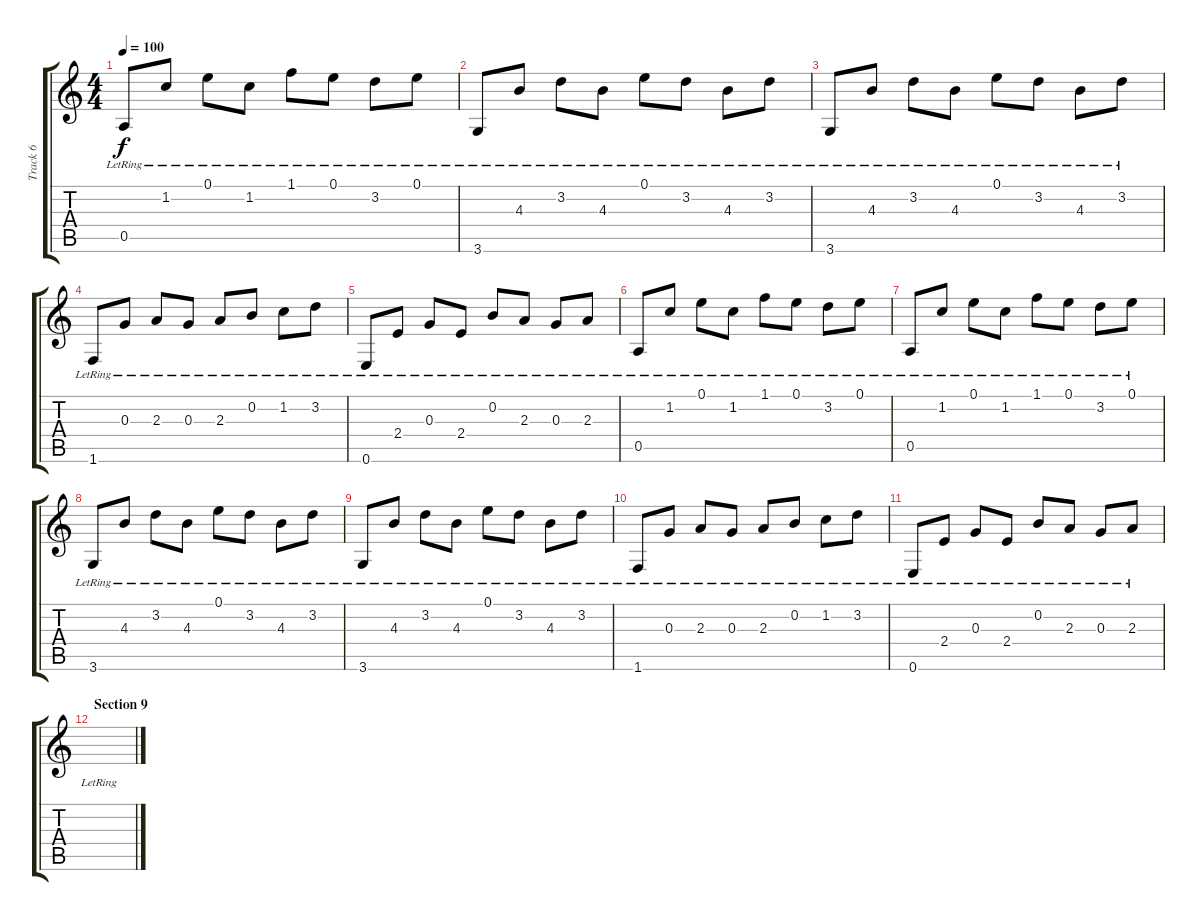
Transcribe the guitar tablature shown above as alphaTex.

\track ("Track 6" "Track 6") {instrument electricguitarmuted}
\staff {score tabs}
\tuning (E4 B3 G3 D3 A2 E2) {hide}
\ts (4 4)
\tempo 100
\clef g2
\ks c
0.5{lr}.8{dy f} 1.2{lr}.8 0.1{lr}.8 1.2{lr}.8 1.1{lr}.8 0.1{lr}.8 3.2{lr}.8 0.1{lr}.8 |
3.6{lr}.8 4.3{lr}.8 3.2{lr}.8 4.3{lr}.8 0.1{lr}.8 3.2{lr}.8 4.3{lr}.8 3.2{lr}.8 |
3.6{lr}.8 4.3{lr}.8 3.2{lr}.8 4.3{lr}.8 0.1{lr}.8 3.2{lr}.8 4.3{lr}.8 3.2{lr}.8 |
1.6{lr}.8 0.3{lr}.8 2.3{lr}.8 0.3{lr}.8 2.3{lr}.8 0.2{lr}.8 1.2{lr}.8 3.2{lr}.8 |
0.6{lr}.8 2.4{lr}.8 0.3{lr}.8 2.4{lr}.8 0.2{lr}.8 2.3{lr}.8 0.3{lr}.8 2.3{lr}.8 |
0.5{lr}.8 1.2{lr}.8 0.1{lr}.8 1.2{lr}.8 1.1{lr}.8 0.1{lr}.8 3.2{lr}.8 0.1{lr}.8 |
0.5{lr}.8 1.2{lr}.8 0.1{lr}.8 1.2{lr}.8 1.1{lr}.8 0.1{lr}.8 3.2{lr}.8 0.1{lr}.8 |
3.6{lr}.8 4.3{lr}.8 3.2{lr}.8 4.3{lr}.8 0.1{lr}.8 3.2{lr}.8 4.3{lr}.8 3.2{lr}.8 |
3.6{lr}.8 4.3{lr}.8 3.2{lr}.8 4.3{lr}.8 0.1{lr}.8 3.2{lr}.8 4.3{lr}.8 3.2{lr}.8 |
1.6{lr}.8 0.3{lr}.8 2.3{lr}.8 0.3{lr}.8 2.3{lr}.8 0.2{lr}.8 1.2{lr}.8 3.2{lr}.8 |
0.6{lr}.8 2.4{lr}.8 0.3{lr}.8 2.4{lr}.8 0.2{lr}.8 2.3{lr}.8 0.3{lr}.8 2.3{lr}.8 |
\section ("" "Section 9")
